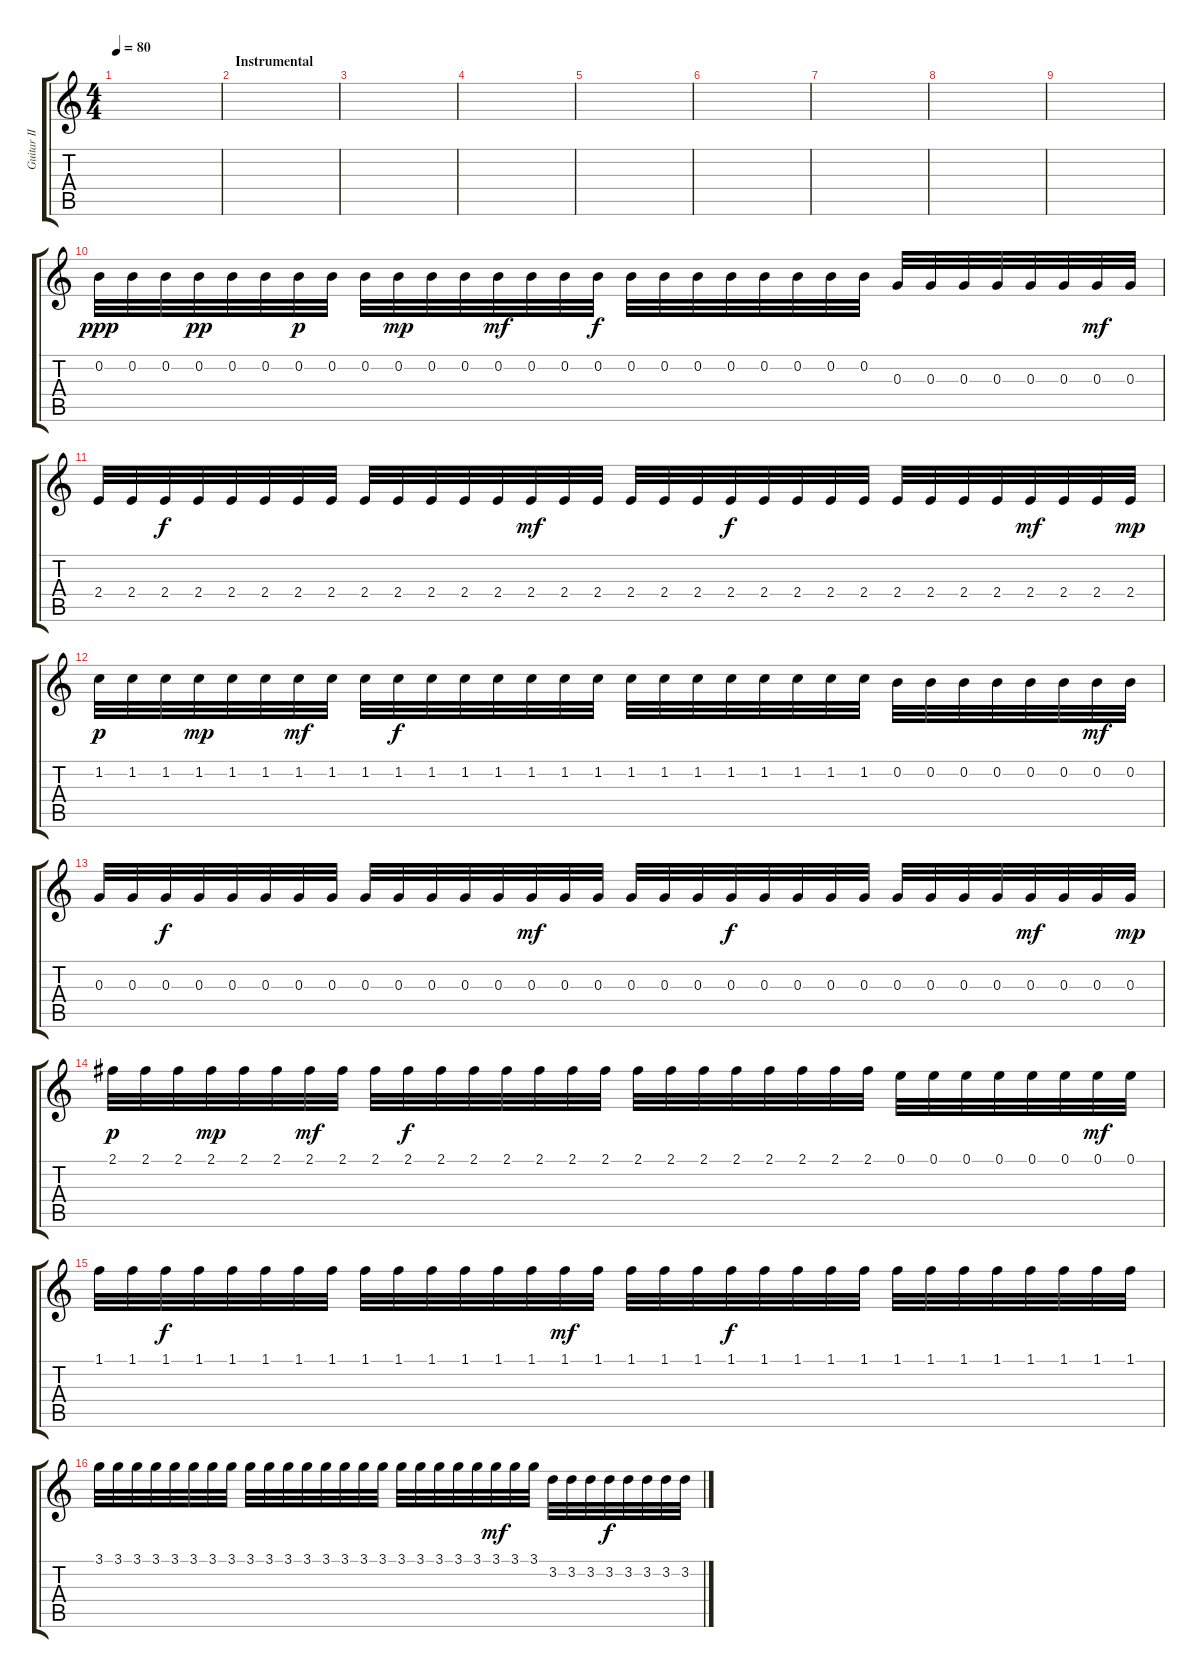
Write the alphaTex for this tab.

\track ("Guitar II" "Guitar II") {instrument overdrivenguitar}
\staff {score tabs}
\tuning (E4 B3 G3 D3 A2 E2) {hide}
\ts (4 4)
\tempo 80
\clef g2
\ks c
|
\section ("" "Instrumental")
|
|
|
|
|
|
|
|
0.2.32{dy ppp volume 9} 0.2.32 0.2.32 0.2.32{dy pp} 0.2.32 0.2.32 0.2.32{dy p} 0.2.32 0.2.32 0.2.32{dy mp} 0.2.32 0.2.32 0.2.32{dy mf} 0.2.32 0.2.32 0.2.32{dy f} 0.2.32 0.2.32 0.2.32 0.2.32 0.2.32 0.2.32 0.2.32 0.2.32 0.3.32 0.3.32 0.3.32 0.3.32 0.3.32 0.3.32 0.3.32{dy mf} 0.3.32 |
2.4.32 2.4.32 2.4.32{dy f} 2.4.32 2.4.32 2.4.32 2.4.32 2.4.32 2.4.32 2.4.32 2.4.32 2.4.32 2.4.32 2.4.32{dy mf} 2.4.32 2.4.32 2.4.32 2.4.32 2.4.32 2.4.32{dy f} 2.4.32 2.4.32 2.4.32 2.4.32 2.4.32 2.4.32 2.4.32 2.4.32 2.4.32{dy mf} 2.4.32 2.4.32 2.4.32{dy mp} |
1.2.32{dy p} 1.2.32 1.2.32 1.2.32{dy mp} 1.2.32 1.2.32 1.2.32{dy mf} 1.2.32 1.2.32 1.2.32{dy f} 1.2.32 1.2.32 1.2.32 1.2.32 1.2.32 1.2.32 1.2.32 1.2.32 1.2.32 1.2.32 1.2.32 1.2.32 1.2.32 1.2.32 0.2.32 0.2.32 0.2.32 0.2.32 0.2.32 0.2.32 0.2.32{dy mf} 0.2.32 |
0.3.32 0.3.32 0.3.32{dy f} 0.3.32 0.3.32 0.3.32 0.3.32 0.3.32 0.3.32 0.3.32 0.3.32 0.3.32 0.3.32 0.3.32{dy mf} 0.3.32 0.3.32 0.3.32 0.3.32 0.3.32 0.3.32{dy f} 0.3.32 0.3.32 0.3.32 0.3.32 0.3.32 0.3.32 0.3.32 0.3.32 0.3.32{dy mf} 0.3.32 0.3.32 0.3.32{dy mp} |
2.1.32{dy p} 2.1.32 2.1.32 2.1.32{dy mp} 2.1.32 2.1.32 2.1.32{dy mf} 2.1.32 2.1.32 2.1.32{dy f} 2.1.32 2.1.32 2.1.32 2.1.32 2.1.32 2.1.32 2.1.32 2.1.32 2.1.32 2.1.32 2.1.32 2.1.32 2.1.32 2.1.32 0.1.32 0.1.32 0.1.32 0.1.32 0.1.32 0.1.32 0.1.32{dy mf} 0.1.32 |
1.1.32 1.1.32 1.1.32{dy f} 1.1.32 1.1.32 1.1.32 1.1.32 1.1.32 1.1.32 1.1.32 1.1.32 1.1.32 1.1.32 1.1.32 1.1.32{dy mf} 1.1.32 1.1.32 1.1.32 1.1.32 1.1.32{dy f} 1.1.32 1.1.32 1.1.32 1.1.32 1.1.32 1.1.32 1.1.32 1.1.32 1.1.32 1.1.32 1.1.32 1.1.32 |
3.1.32 3.1.32 3.1.32 3.1.32 3.1.32 3.1.32 3.1.32 3.1.32 3.1.32 3.1.32 3.1.32 3.1.32 3.1.32 3.1.32 3.1.32 3.1.32 3.1.32 3.1.32 3.1.32 3.1.32 3.1.32 3.1.32{dy mf} 3.1.32 3.1.32 3.2.32 3.2.32 3.2.32 3.2.32{dy f} 3.2.32 3.2.32 3.2.32 3.2.32
